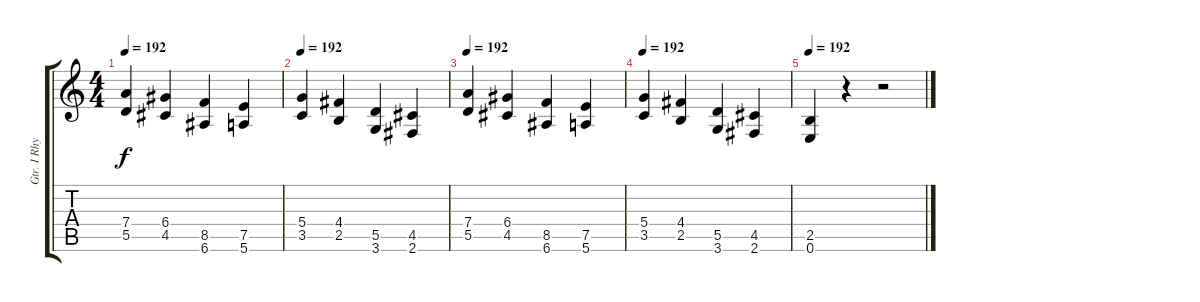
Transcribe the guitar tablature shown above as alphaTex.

\track ("Gtr. I Rhytm" "Gtr. I Rhy") {instrument overdrivenguitar}
\staff {score tabs}
\tuning (E4 B3 G3 D3 A2 E2) {hide}
\ts (4 4)
\tempo 192
\clef g2
\ks c
(7.4 5.5).4{dy f} (6.4 4.5).4 (8.5 6.6).4 (7.5 5.6).4 |
\tempo 192
(5.4 3.5).4 (4.4 2.5).4 (5.5 3.6).4 (4.5 2.6).4 |
\tempo 192
(7.4 5.5).4 (6.4 4.5).4 (8.5 6.6).4 (7.5 5.6).4 |
\tempo 192
(5.4 3.5).4 (4.4 2.5).4 (5.5 3.6).4 (4.5 2.6).4 |
\tempo 192
(2.5 0.6).4 r.4 r.2
